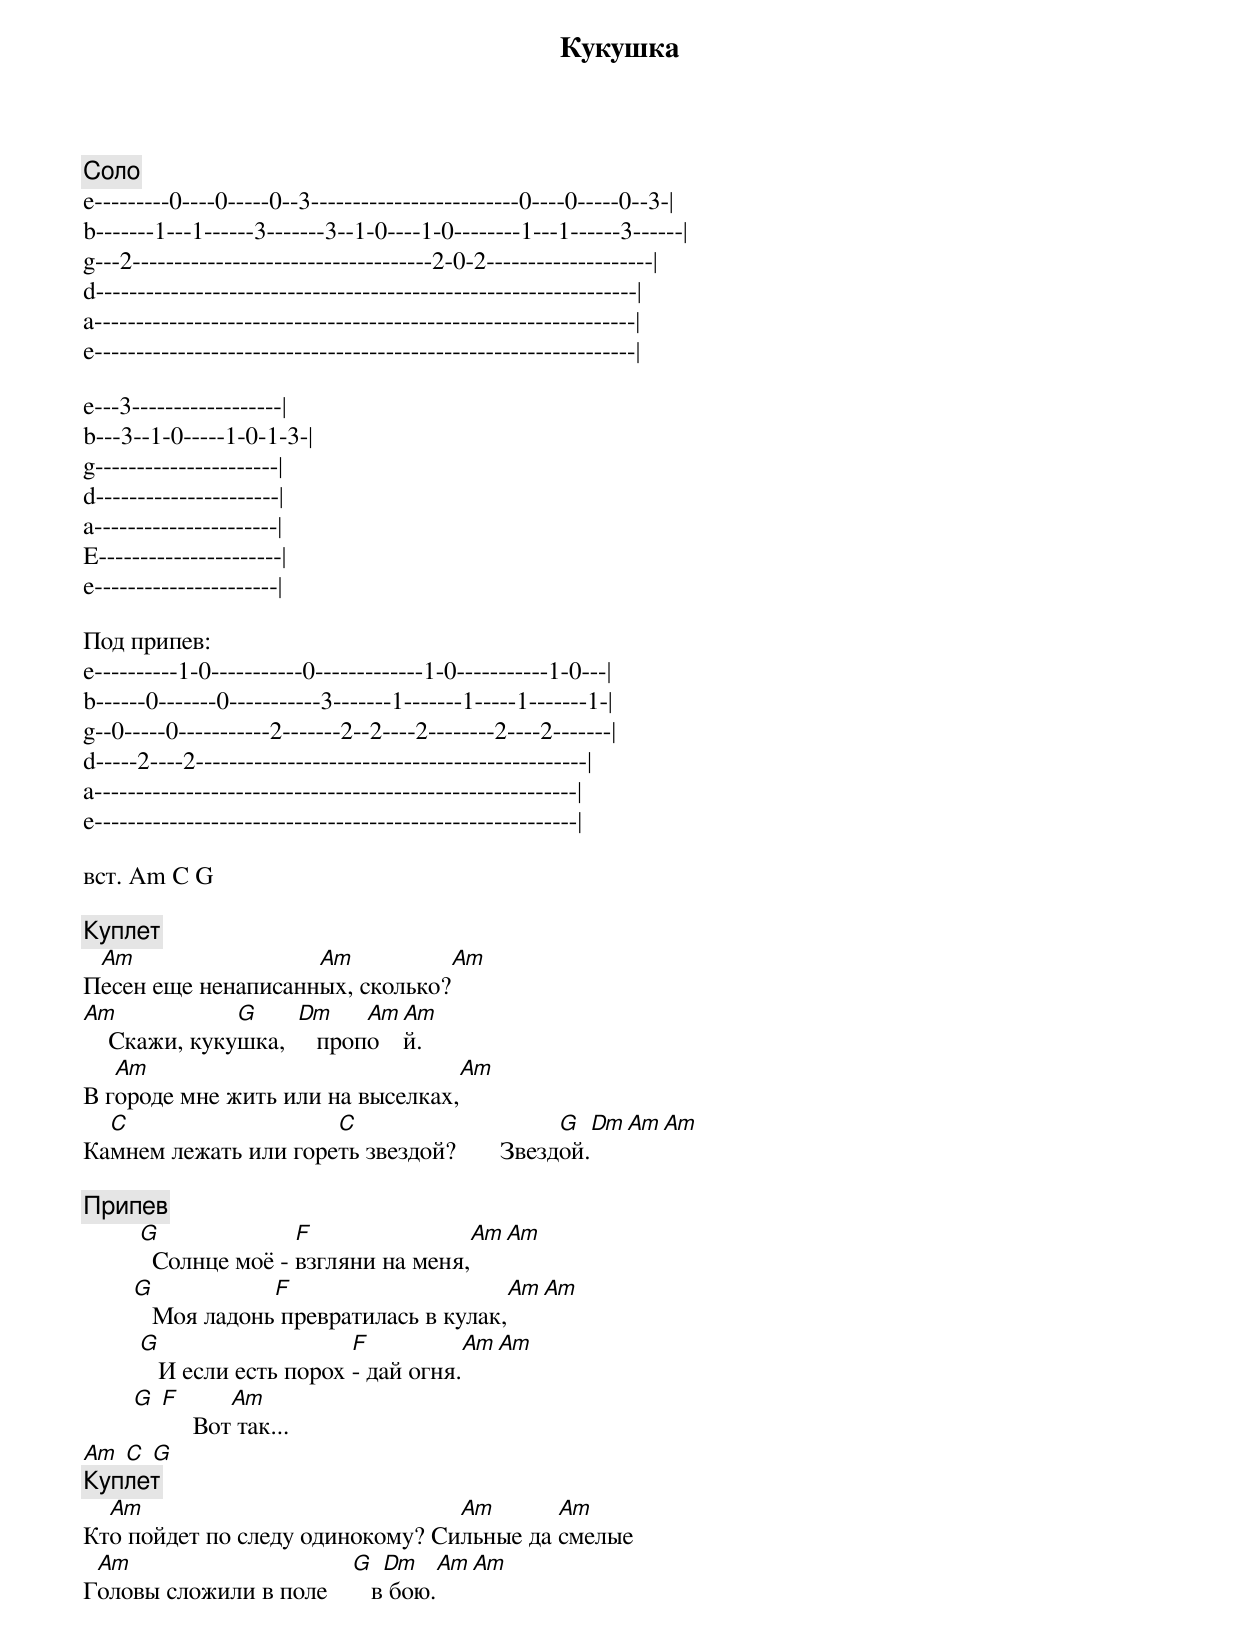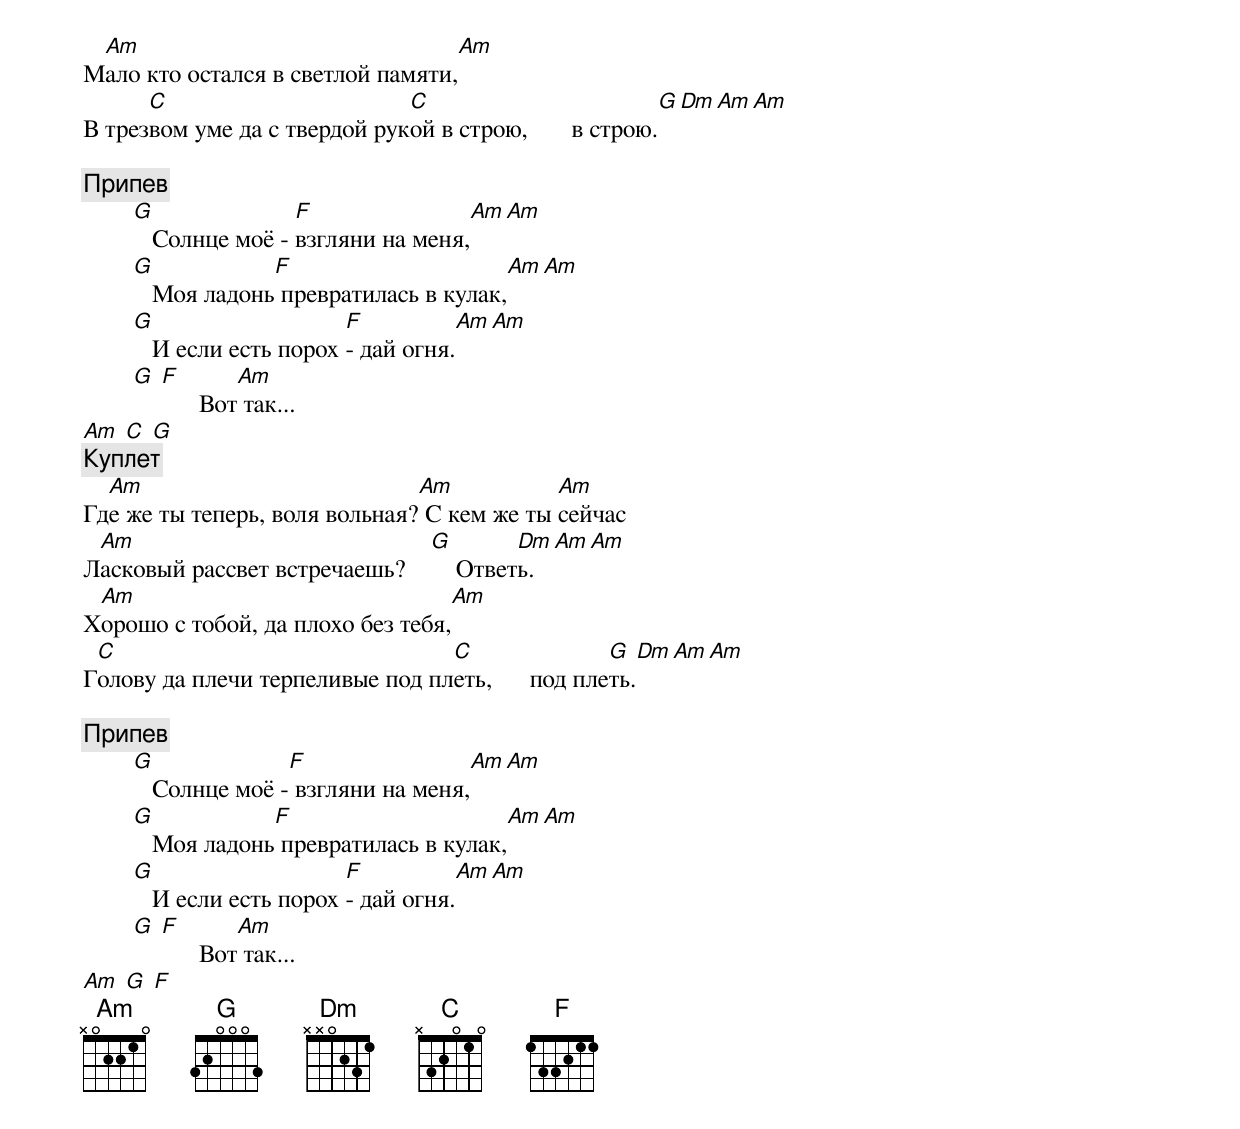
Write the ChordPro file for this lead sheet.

{title: Кукушка}
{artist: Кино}

{c: Соло}
e---------0----0-----0--3-------------------------0----0-----0--3-|
b-------1---1------3-------3--1-0----1-0--------1---1------3------|
g---2------------------------------------2-0-2--------------------|
d-----------------------------------------------------------------|
a-----------------------------------------------------------------|
e-----------------------------------------------------------------|

e---3------------------|
b---3--1-0-----1-0-1-3-|
g----------------------|
d----------------------|
a----------------------|
E----------------------|
e----------------------|

Под припев:
e----------1-0-----------0-------------1-0-----------1-0---|
b------0-------0-----------3-------1-------1-----1-------1-|
g--0-----0-----------2-------2--2----2--------2----2-------|
d-----2----2-----------------------------------------------|
a----------------------------------------------------------|
e----------------------------------------------------------|

вст. Am C G

{c: Куплет}
П[Am]есен еще ненаписанн[Am]ых, сколько?[Am]
[Am]    Скажи, куку[G]шка,  [Dm]   проп[Am]о[Am]й.
В г[Am]ороде мне жить или на выселках,[Am]
Ка[C]мнем лежать или горе[C]ть звездой?       Звезд[G]ой.[Dm][Am][Am]

{c: Припев}
         [G]  Солнце моё - [F]взгляни на меня,[Am][Am]
        [G]   Моя ладонь[F] превратилась в кулак,[Am][Am]
         [G]   И если есть порох [F]- дай огня.[Am][Am]
        [G] [F]     Вот[Am] так...
[Am] [C] [G]
{c: Куплет}
Кт[Am]о пойдет по следу одинокому? Си[Am]льные да [Am]смелые
Г[Am]оловы сложили в поле    [G]   в[Dm] бою.[Am][Am]
М[Am]ало кто остался в светлой памяти,[Am]
В трез[C]вом уме да с твердой рук[C]ой в строю,       в строю.[G][Dm][Am][Am]

{c: Припев}
        [G]   Солнце моё - [F]взгляни на меня,[Am][Am]
        [G]   Моя ладонь[F] превратилась в кулак,[Am][Am]
        [G]   И если есть порох [F]- дай огня.[Am][Am]
        [G] [F]      Вот[Am] так...
[Am] [C] [G]
{c: Куплет}
Гд[Am]е же ты теперь, воля вольная?[Am] С кем же ты [Am]сейчас
Л[Am]асковый рассвет встречаешь?    [G]    Ответ[Dm]ь.[Am][Am]
Х[Am]орошо с тобой, да плохо без тебя,[Am]
Г[C]олову да плечи терпеливые под пл[C]еть,      под пле[G]ть.[Dm][Am][Am]

{c: Припев}
        [G]   Солнце моё -[F] взгляни на меня,[Am][Am]
        [G]   Моя ладонь[F] превратилась в кулак,[Am][Am]
        [G]   И если есть порох [F]- дай огня.[Am][Am]
        [G] [F]      Вот[Am] так...
[Am] [G] [F]
